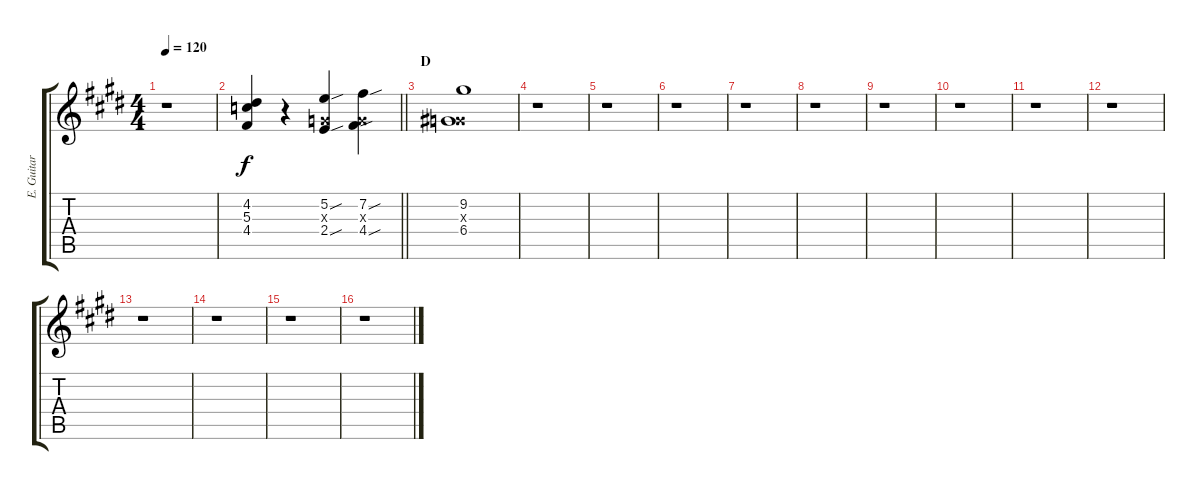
\track ("E. Guitar II" "E. Guitar ") {instrument electricguitarclean}
\staff {score tabs}
\tuning (E4 B3 G3 D3 A2 E2) {hide}
\ts (4 4)
\tempo 120
\clef g2
\ks e
r.1{dy f} |
\barLineRight lightlight
(4.2 5.3 4.4).4 r.4 (5.2{sou} 0.3{x} 2.4{sou}).4 (7.2{sou} 0.3{x} 4.4{sou}).4 |
\section ("" "D")
(9.2 0.3{x} 6.4).1 |
r.1 |
r.1 |
r.1 |
r.1 |
r.1 |
r.1 |
r.1 |
r.1 |
r.1 |
r.1 |
r.1 |
r.1 |
r.1
